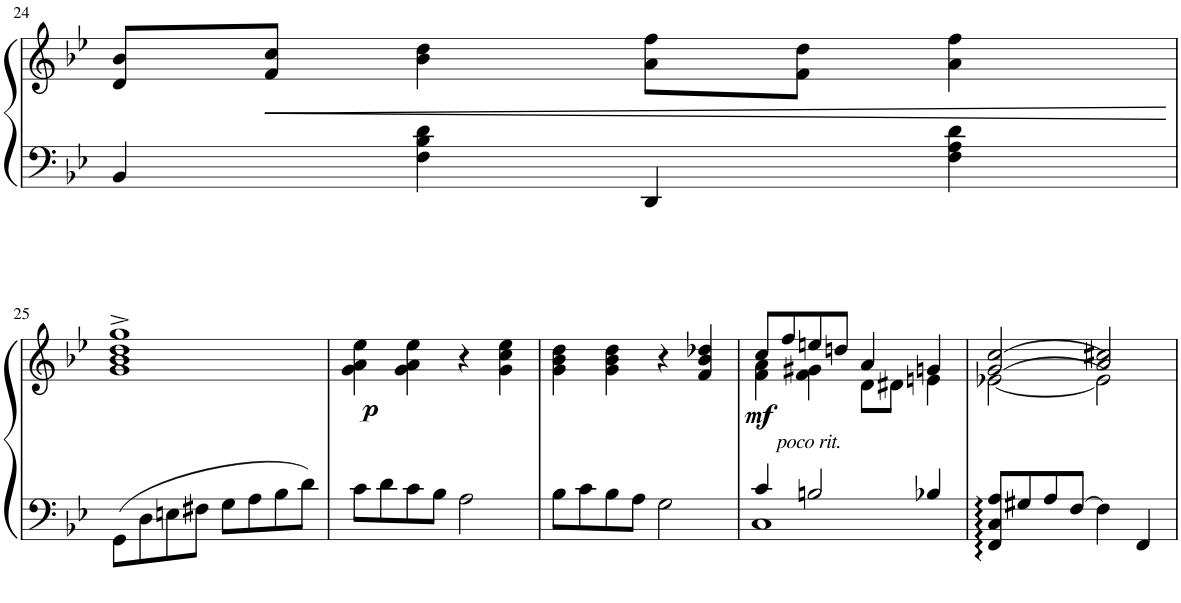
**kern	**kern	**dynam
*part1	*part1	*part1
*staff2	*staff1	*staff1/2
*I"Piano	*	*
*I'Pno.	*	*
!!LO:PB:g=z
*clefF4	*clefG2	*
*k[b-e-]	*k[b-e-]	*
*M4/4	*M4/4	*
*met(c)	*met(c)	*
=24	=24	=24
4BB-/	8d/ 8b-/L	.
.	8f/ 8cc/J	.
4F\ 4B-\ 4d\	4b-\ 4dd\	.
4DD/	8a\ 8ff\L	.
.	8f\ 8dd\J	.
4F\ 4A\ 4d\	4a\ 4ff\	.
!!LO:LB:g=z
=25	=25	=25
8GG\L	1g^ 1b-^ 1dd^ 1gg^	.
8D\	.	.
8En\	.	.
8F#X\J	.	.
8G\L	.	.
8A\	.	.
8B-\	.	.
8d\J	.	.
=26	=26	=26
!	!	!LO:DY:b
8c\L	4g\ 4a\ 4ee-\	p
8d\	.	.
8c\	4g\ 4a\ 4ee-\	.
8B-\J	.	.
2A\	4r	.
.	4g\ 4cc\ 4ee-\	.
=27	=27	=27
8B-\L	4g\ 4b-\ 4dd\	.
8c\	.	.
8B-\	4g\ 4b-\ 4dd\	.
8A\J	.	.
2G\	4r	.
.	4f/ 4b-/ 4dd-X/	.
=28	=28	=28
*^	*^	*
!LO:TX:a:i:t=poco rit.	!	!	!	!
!	!	!	!	!LO:DY:b
4c/	1C	8cc/L	4f\ 4a\	mf
.	.	8ff/	.	.
2Bn/	.	8een/	4f\ 4g#X\	.
.	.	8ddn/J	.	.
.	.	4a/	8d\L	.
.	.	.	8d#X\J	.
4B-X/	.	4gn/	4en\	.
*v	*v	*	*	*
=29	=29	=29	=29
8FF/ 8C/ 8A/L	((2g/ 2cc/	[2e-X\	.
8G#X/	.	.	.
8A/	.	.	.
[8F/J	.	.	.
4F\]	2a/ 2cc#X/))	2e-\]	.
4FF/	.	.	.
*	*v	*v	*
=	=	=
*-	*-	*-
